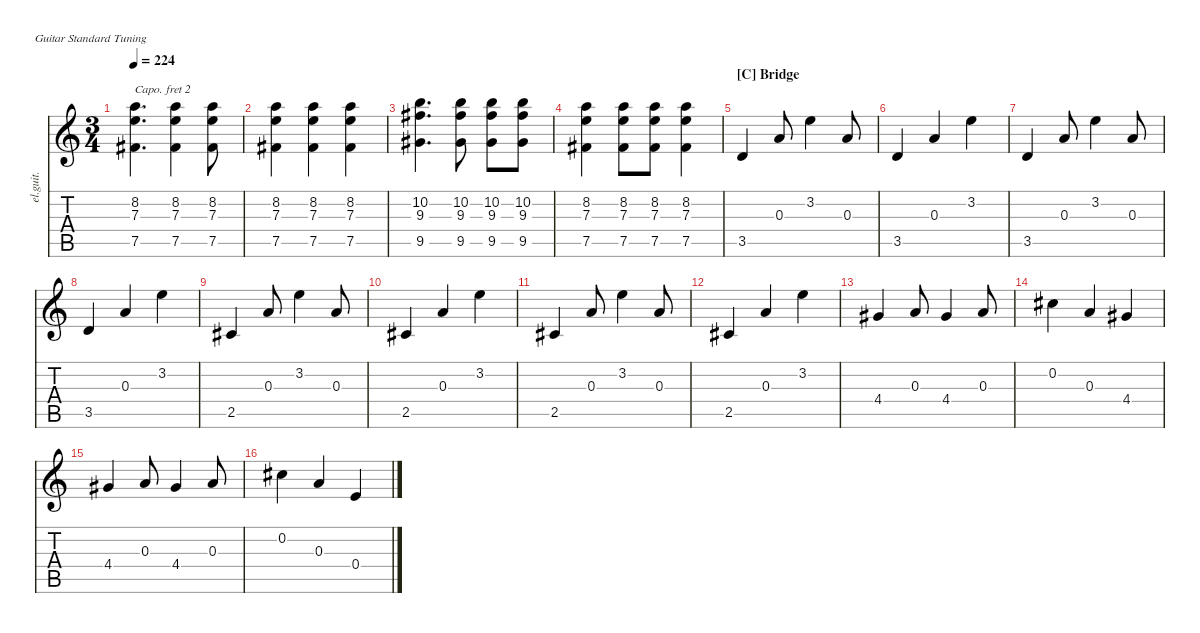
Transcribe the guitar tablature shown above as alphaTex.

\defaultSystemsLayout 4
\hideDynamics
\bracketExtendMode nobrackets
\otherSystemsTrackNameOrientation horizontal
\track ("Clean Guitar" "el.guit.") {instrument electricguitarclean}
\staff {score tabs}
\capo 2
\tuning (E4 B3 G3 D3 A2 E2)
\ts (3 4)
\tempo 224
\clef g2
\ks c
(7.5{acc #} 7.3 8.2).4{d dy mf beam Down} (7.3 8.2 7.5{acc #}).4{beam Down} (7.3 8.2 7.5{acc #}).8{beam Down} |
(7.3 7.5{acc #} 8.2).4{beam Down} (7.3 7.5{acc #} 8.2).4{beam Down} (7.3 7.5{acc #} 8.2).4{beam Down} |
(9.5{acc #} 9.3{acc #} 10.2).4{d beam Down} (10.2 9.3{acc #} 9.5{acc #}).8{beam Down} (10.2 9.3{acc #} 9.5{acc #}).8{beam Down} (10.2 9.3{acc #} 9.5{acc #}).8{beam Down} |
(8.2 7.3 7.5{acc #}).4{beam Down} (8.2 7.3 7.5{acc #}).8{beam Down} (8.2 7.3 7.5{acc #}).8{beam Down} (8.2 7.3 7.5{acc #}).4{beam Down} |
\section ("C" "Bridge")
3.5.4{beam Up} 0.3.8{beam Up} 3.2.4{beam Down} 0.3.8{beam Up} |
3.5.4{beam Up} 0.3.4{beam Up} 3.2.4{beam Down} |
3.5.4{beam Up} 0.3.8{beam Up} 3.2.4{beam Down} 0.3.8{beam Up} |
3.5.4{beam Up} 0.3.4{beam Up} 3.2.4{beam Down} |
2.5{acc #}.4{beam Up} 0.3.8{beam Up} 3.2.4{beam Down} 0.3.8{beam Up} |
2.5{acc #}.4{beam Up} 0.3.4{beam Up} 3.2.4{beam Down} |
2.5{acc #}.4{beam Up} 0.3.8{beam Up} 3.2.4{beam Down} 0.3.8{beam Up} |
2.5{acc #}.4{beam Up} 0.3.4{beam Up} 3.2.4{beam Down} |
4.4{acc #}.4{beam Up} 0.3.8{beam Up} 4.4{acc #}.4{beam Up} 0.3.8{beam Up} |
0.2{acc #}.4{beam Down} 0.3.4{beam Up} 4.4{acc #}.4{beam Up} |
4.4{acc #}.4{beam Up} 0.3.8{beam Up} 4.4{acc #}.4{beam Up} 0.3.8{beam Up} |
0.2{acc #}.4{beam Down} 0.3.4{beam Up} 0.4.4{beam Up}
